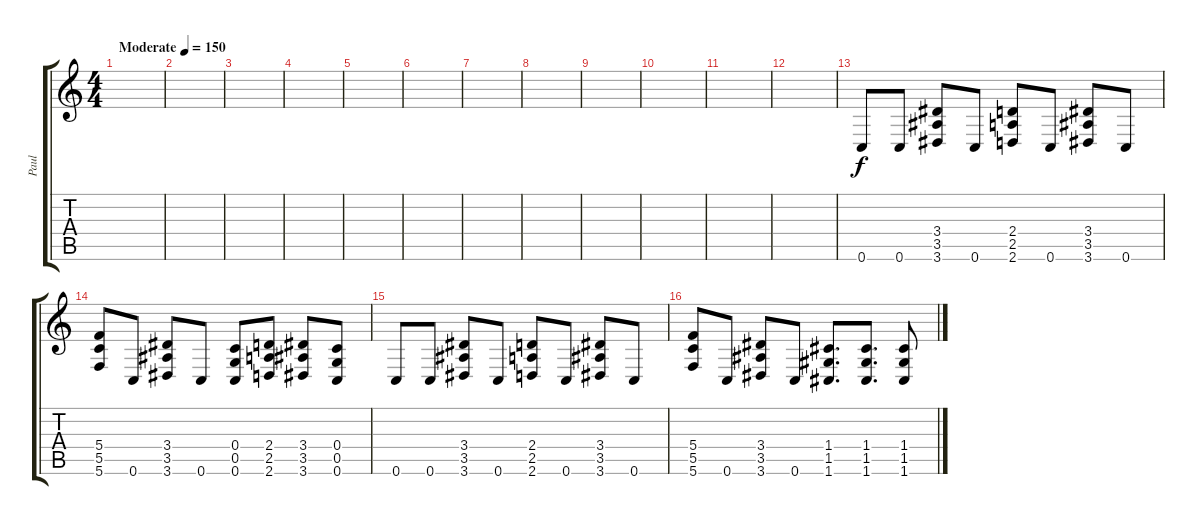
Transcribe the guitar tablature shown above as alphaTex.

\track ("Paul" "Paul") {instrument overdrivenguitar}
\staff {score tabs}
\tuning (D4 A3 F3 C3 G2 C2) {hide}
\ts (4 4)
\tempo (150 "Moderate")
\clef g2
\ks c
|
|
|
|
|
|
|
|
|
|
|
|
0.6.8 0.6.8 (3.4 3.5 3.6).8 0.6.8 (2.4 2.5 2.6).8 0.6.8 (3.4 3.5 3.6).8 0.6.8 |
(5.4 5.5 5.6).8 0.6.8 (3.4 3.5 3.6).8 0.6.8 (0.4 0.5 0.6).8 (2.4 2.5 2.6).8 (3.4 3.5 3.6).8 (0.4 0.5 0.6).8 |
0.6.8 0.6.8 (3.4 3.5 3.6).8 0.6.8 (2.4 2.5 2.6).8 0.6.8 (3.4 3.5 3.6).8 0.6.8 |
(5.4 5.5 5.6).8 0.6.8 (3.4 3.5 3.6).8 0.6.8 (1.4 1.5 1.6).8{d} (1.4 1.5 1.6).8{d} (1.4 1.5 1.6).8
